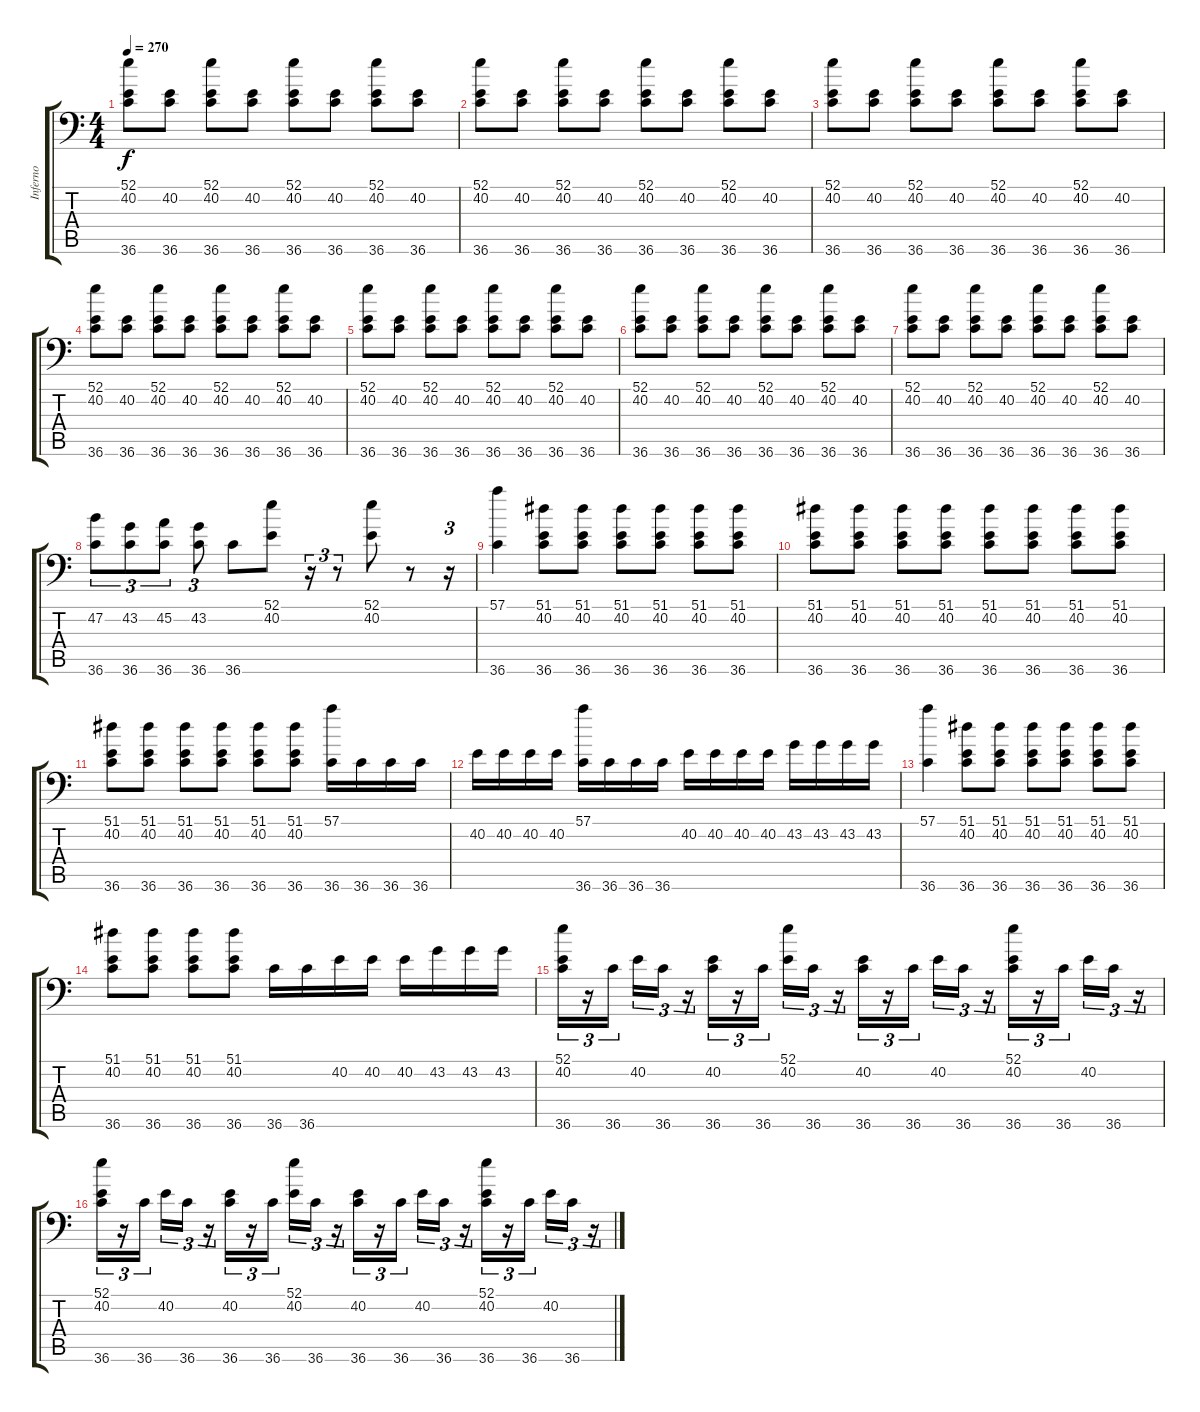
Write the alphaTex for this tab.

\track ("Inferno" "Inferno") {instrument acousticgrandpiano}
\staff {score tabs}
\tuning (C-1 C-1 C-1 C-1 C-1 C-1) {hide}
\ts (4 4)
\tempo 270
\clef f4
\ks c
(52.1 40.2 36.6).8{dy f} (40.2 36.6).8 (52.1 40.2 36.6).8 (40.2 36.6).8 (52.1 40.2 36.6).8 (40.2 36.6).8 (52.1 40.2 36.6).8 (40.2 36.6).8 |
(52.1 40.2 36.6).8 (40.2 36.6).8 (52.1 40.2 36.6).8 (40.2 36.6).8 (52.1 40.2 36.6).8 (40.2 36.6).8 (52.1 40.2 36.6).8 (40.2 36.6).8 |
(52.1 40.2 36.6).8 (40.2 36.6).8 (52.1 40.2 36.6).8 (40.2 36.6).8 (52.1 40.2 36.6).8 (40.2 36.6).8 (52.1 40.2 36.6).8 (40.2 36.6).8 |
(52.1 40.2 36.6).8 (40.2 36.6).8 (52.1 40.2 36.6).8 (40.2 36.6).8 (52.1 40.2 36.6).8 (40.2 36.6).8 (52.1 40.2 36.6).8 (40.2 36.6).8 |
(52.1 40.2 36.6).8 (40.2 36.6).8 (52.1 40.2 36.6).8 (40.2 36.6).8 (52.1 40.2 36.6).8 (40.2 36.6).8 (52.1 40.2 36.6).8 (40.2 36.6).8 |
(52.1 40.2 36.6).8 (40.2 36.6).8 (52.1 40.2 36.6).8 (40.2 36.6).8 (52.1 40.2 36.6).8 (40.2 36.6).8 (52.1 40.2 36.6).8 (40.2 36.6).8 |
(52.1 40.2 36.6).8 (40.2 36.6).8 (52.1 40.2 36.6).8 (40.2 36.6).8 (52.1 40.2 36.6).8 (40.2 36.6).8 (52.1 40.2 36.6).8 (40.2 36.6).8 |
(47.2 36.6).8{tu (3 2)} (43.2 36.6).8{tu (3 2)} (45.2 36.6).8{tu (3 2)} (43.2 36.6).8{tu (3 2)} 36.6.8 (52.1 40.2).8 r.16{tu (3 2)} r.8{tu (3 2)} (52.1 40.2).8 r.8 r.16{tu (3 2)} |
(57.1 36.6).4 (51.1 40.2 36.6).8 (51.1 40.2 36.6).8 (51.1 40.2 36.6).8 (51.1 40.2 36.6).8 (51.1 40.2 36.6).8 (51.1 40.2 36.6).8 |
(51.1 40.2 36.6).8 (51.1 40.2 36.6).8 (51.1 40.2 36.6).8 (51.1 40.2 36.6).8 (51.1 40.2 36.6).8 (51.1 40.2 36.6).8 (51.1 40.2 36.6).8 (51.1 40.2 36.6).8 |
(51.1 40.2 36.6).8 (51.1 40.2 36.6).8 (51.1 40.2 36.6).8 (51.1 40.2 36.6).8 (51.1 40.2 36.6).8 (51.1 40.2 36.6).8 (57.1 36.6).16 36.6.16 36.6.16 36.6.16 |
40.2.16 40.2.16 40.2.16 40.2.16 (57.1 36.6).16 36.6.16 36.6.16 36.6.16 40.2.16 40.2.16 40.2.16 40.2.16 43.2.16 43.2.16 43.2.16 43.2.16 |
(57.1 36.6).4 (51.1 40.2 36.6).8 (51.1 40.2 36.6).8 (51.1 40.2 36.6).8 (51.1 40.2 36.6).8 (51.1 40.2 36.6).8 (51.1 40.2 36.6).8 |
(51.1 40.2 36.6).8 (51.1 40.2 36.6).8 (51.1 40.2 36.6).8 (51.1 40.2 36.6).8 36.6.16 36.6.16 40.2.16 40.2.16 40.2.16 43.2.16 43.2.16 43.2.16 |
(52.1 40.2 36.6).16{tu (3 2)} r.16{tu (3 2)} 36.6.16{tu (3 2)} 40.2.16{tu (3 2)} 36.6.16{tu (3 2)} r.16{tu (3 2)} (40.2 36.6).16{tu (3 2)} r.16{tu (3 2)} 36.6.16{tu (3 2)} (52.1 40.2).16{tu (3 2)} 36.6.16{tu (3 2)} r.16{tu (3 2)} (40.2 36.6).16{tu (3 2)} r.16{tu (3 2)} 36.6.16{tu (3 2)} 40.2.16{tu (3 2)} 36.6.16{tu (3 2)} r.16{tu (3 2)} (52.1 40.2 36.6).16{tu (3 2)} r.16{tu (3 2)} 36.6.16{tu (3 2)} 40.2.16{tu (3 2)} 36.6.16{tu (3 2)} r.16{tu (3 2)} |
(52.1 40.2 36.6).16{tu (3 2)} r.16{tu (3 2)} 36.6.16{tu (3 2)} 40.2.16{tu (3 2)} 36.6.16{tu (3 2)} r.16{tu (3 2)} (40.2 36.6).16{tu (3 2)} r.16{tu (3 2)} 36.6.16{tu (3 2)} (52.1 40.2).16{tu (3 2)} 36.6.16{tu (3 2)} r.16{tu (3 2)} (40.2 36.6).16{tu (3 2)} r.16{tu (3 2)} 36.6.16{tu (3 2)} 40.2.16{tu (3 2)} 36.6.16{tu (3 2)} r.16{tu (3 2)} (52.1 40.2 36.6).16{tu (3 2)} r.16{tu (3 2)} 36.6.16{tu (3 2)} 40.2.16{tu (3 2)} 36.6.16{tu (3 2)} r.16{tu (3 2)}
